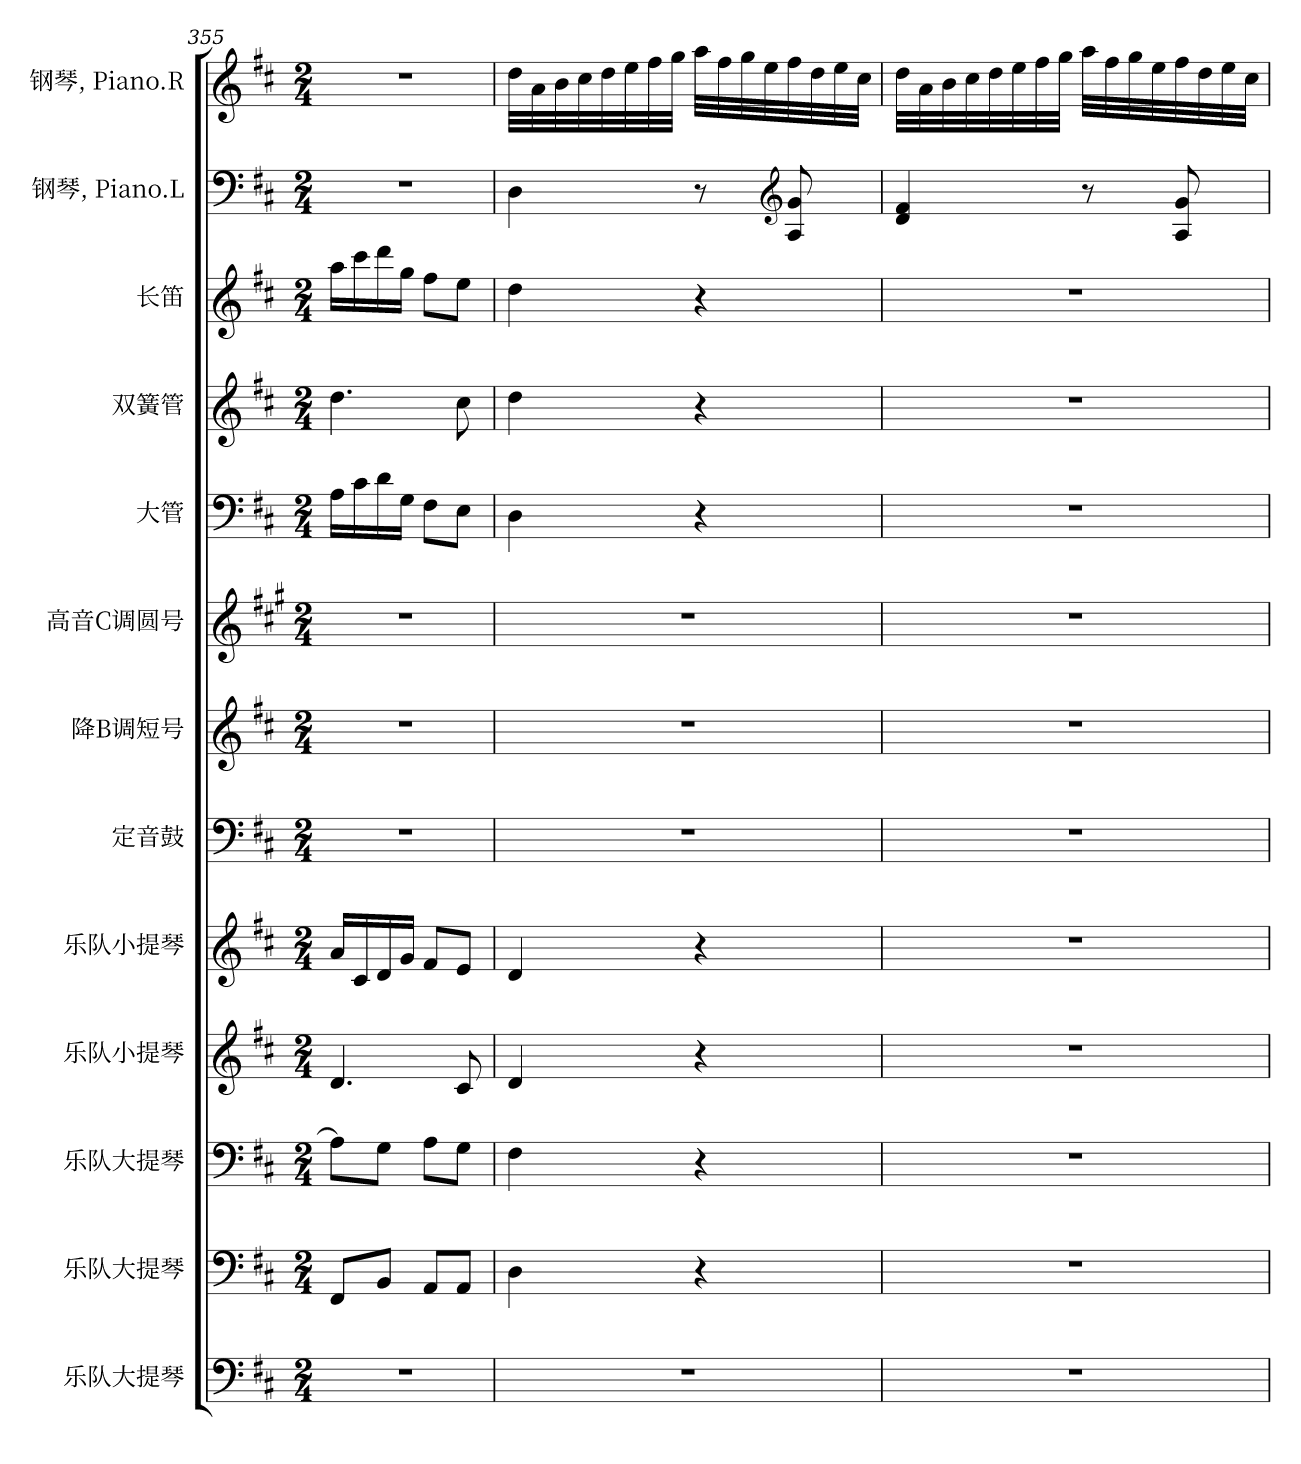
**kern	**kern	**kern	**kern	**kern	**kern	**kern	**kern	**kern	**kern	**kern	**kern	**kern
*part13	*part12	*part11	*part10	*part9	*part8	*part7	*part6	*part5	*part4	*part3	*part2	*part1
*staff13	*staff12	*staff11	*staff10	*staff9	*staff8	*staff7	*staff6	*staff5	*staff4	*staff3	*staff2	*staff1
*I"乐队大提琴	*I"乐队大提琴	*I"乐队大提琴	*I"乐队小提琴	*I"乐队小提琴	*I"定音鼓	*I"降B调短号	*I"高音C调圆号	*I"大管	*I"双簧管	*I"长笛	*I"钢琴, Piano.L	*I"钢琴, Piano.R
*	*	*	*	*	*	*	*	*	*	*	*I'Pno.	*I'Pno.
!!LO:PB:g=z
*clefF4	*clefF4	*clefF4	*clefG2	*clefG2	*clefF4	*clefG2	*clefG2	*clefF4	*clefG2	*clefG2	*clefF4	*clefG2
*	*	*	*	*	*	*ITrd1c2	*ITrd4c7	*	*	*	*	*
*k[f#c#]	*k[f#c#]	*k[f#c#]	*k[f#c#]	*k[f#c#]	*k[f#c#]	*k[]	*k[f#c#]	*k[f#c#]	*k[f#c#]	*k[f#c#]	*k[f#c#]	*k[f#c#]
*M2/4	*M2/4	*M2/4	*M2/4	*M2/4	*M2/4	*M2/4	*M2/4	*M2/4	*M2/4	*M2/4	*M2/4	*M2/4
=355	=355	=355	=355	=355	=355	=355	=355	=355	=355	=355	=355	=355
2r	8FF#/L	8A\L]	4.d/	16a/LL	2r	2r	2r	16A\LL	4.dd\	16aa\LL	2r	2r
.	.	.	.	16c#/	.	.	.	16c#\	.	16ccc#\	.	.
.	8BB/J	8G\J	.	16d/	.	.	.	16d\	.	16ddd\	.	.
.	.	.	.	16g/JJ	.	.	.	16G\JJ	.	16gg\JJ	.	.
.	8AA/L	8A\L	.	8f#/L	.	.	.	8F#\L	.	8ff#\L	.	.
.	8AA/J	8G\J	8c#/	8e/J	.	.	.	8E\J	8cc#\	8ee\J	.	.
=356	=356	=356	=356	=356	=356	=356	=356	=356	=356	=356	=356	=356
2r	4D\	4F#\	4d/	4d/	2r	2r	2r	4D\	4dd\	4dd\	4D\	32dd\LLL
.	.	.	.	.	.	.	.	.	.	.	.	32a\
.	.	.	.	.	.	.	.	.	.	.	.	32b\
.	.	.	.	.	.	.	.	.	.	.	.	32cc#\
.	.	.	.	.	.	.	.	.	.	.	.	32dd\
.	.	.	.	.	.	.	.	.	.	.	.	32ee\
.	.	.	.	.	.	.	.	.	.	.	.	32ff#\
.	.	.	.	.	.	.	.	.	.	.	.	32gg\JJJ
.	4r	4r	4r	4r	.	.	.	4r	4r	4r	8r	32aa\LLL
.	.	.	.	.	.	.	.	.	.	.	.	32ff#\
.	.	.	.	.	.	.	.	.	.	.	.	32gg\
.	.	.	.	.	.	.	.	.	.	.	.	32ee\
*	*	*	*	*	*	*	*	*	*	*	*clefG2	*
.	.	.	.	.	.	.	.	.	.	.	8A/ 8g/	32ff#\
.	.	.	.	.	.	.	.	.	.	.	.	32dd\
.	.	.	.	.	.	.	.	.	.	.	.	32ee\
.	.	.	.	.	.	.	.	.	.	.	.	32cc#\JJJ
=357	=357	=357	=357	=357	=357	=357	=357	=357	=357	=357	=357	=357
2r	2r	2r	2r	2r	2r	2r	2r	2r	2r	2r	4d/ 4f#/	32dd\LLL
.	.	.	.	.	.	.	.	.	.	.	.	32a\
.	.	.	.	.	.	.	.	.	.	.	.	32b\
.	.	.	.	.	.	.	.	.	.	.	.	32cc#\
.	.	.	.	.	.	.	.	.	.	.	.	32dd\
.	.	.	.	.	.	.	.	.	.	.	.	32ee\
.	.	.	.	.	.	.	.	.	.	.	.	32ff#\
.	.	.	.	.	.	.	.	.	.	.	.	32gg\JJJ
.	.	.	.	.	.	.	.	.	.	.	8r	32aa\LLL
.	.	.	.	.	.	.	.	.	.	.	.	32ff#\
.	.	.	.	.	.	.	.	.	.	.	.	32gg\
.	.	.	.	.	.	.	.	.	.	.	.	32ee\
.	.	.	.	.	.	.	.	.	.	.	8A/ 8g/	32ff#\
.	.	.	.	.	.	.	.	.	.	.	.	32dd\
.	.	.	.	.	.	.	.	.	.	.	.	32ee\
.	.	.	.	.	.	.	.	.	.	.	.	32cc#\JJJ
=	=	=	=	=	=	=	=	=	=	=	=	=
*-	*-	*-	*-	*-	*-	*-	*-	*-	*-	*-	*-	*-
